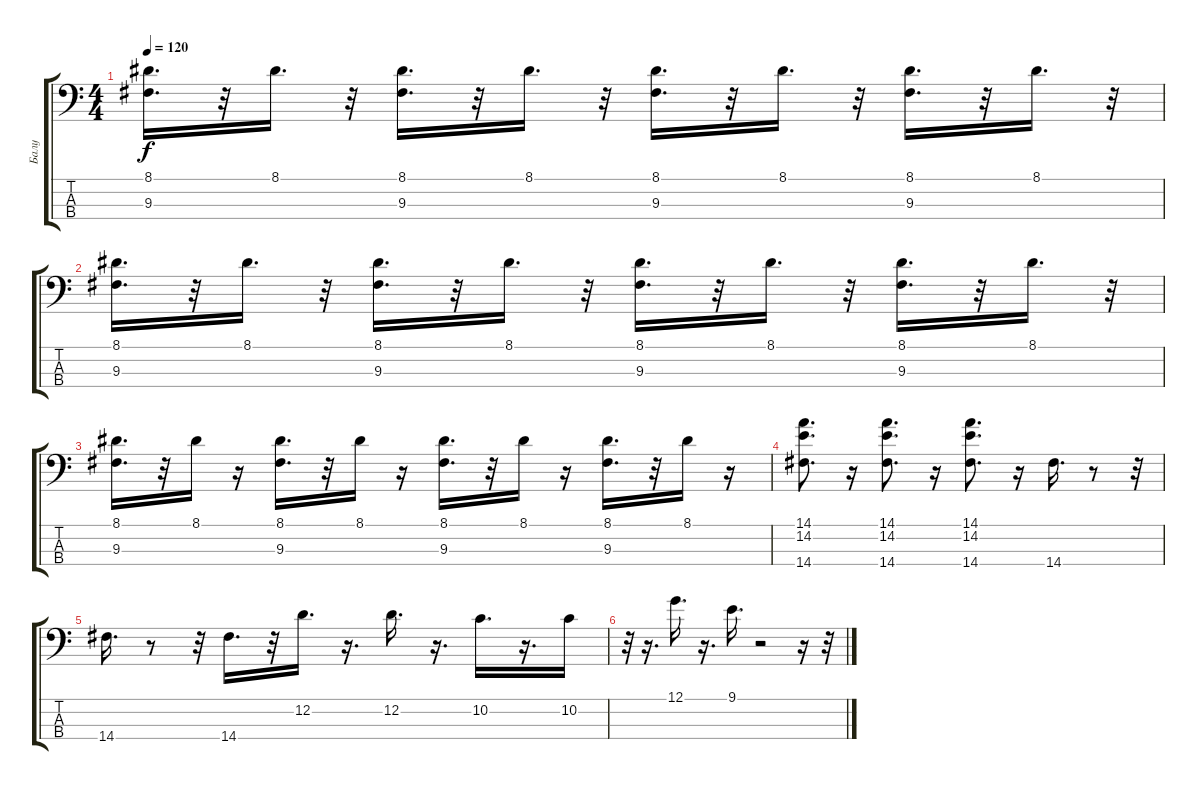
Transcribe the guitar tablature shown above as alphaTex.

\track ("Балу" "Балу") {instrument electricbasspick}
\staff {score tabs}
\tuning (G2 D2 A1 E1) {hide}
\ts (4 4)
\tempo 120
\clef f4
\ks c
(8.1 9.3).16{d dy f} r.32 8.1.16{d} r.32 (8.1 9.3).16{d} r.32 8.1.16{d} r.32 (8.1 9.3).16{d} r.32 8.1.16{d} r.32 (8.1 9.3).16{d} r.32 8.1.16{d} r.32 |
(8.1 9.3).16{d} r.32 8.1.16{d} r.32 (8.1 9.3).16{d} r.32 8.1.16{d} r.32 (8.1 9.3).16{d} r.32 8.1.16{d} r.32 (8.1 9.3).16{d} r.32 8.1.16{d} r.32 |
(8.1 9.3).16{d} r.32 8.1.16 r.16 (8.1 9.3).16{d} r.32 8.1.16 r.16 (8.1 9.3).16{d} r.32 8.1.16 r.16 (8.1 9.3).16{d} r.32 8.1.16 r.16 |
(14.1 14.2 14.4).8{d} r.16 (14.1 14.2 14.4).8{d} r.16 (14.1 14.2 14.4).8{d} r.16 14.4.16{d} r.8 r.32 |
14.4.16{d} r.8 r.32 14.4.16{d} r.32 12.2.16{d} r.16{d} 12.2.16{d} r.16{d} 10.2.16{d} r.16{d} 10.2.16 |
r.32 r.16{d} 12.1.16{d} r.16{d} 9.1.16{d} r.2 r.16 r.32
